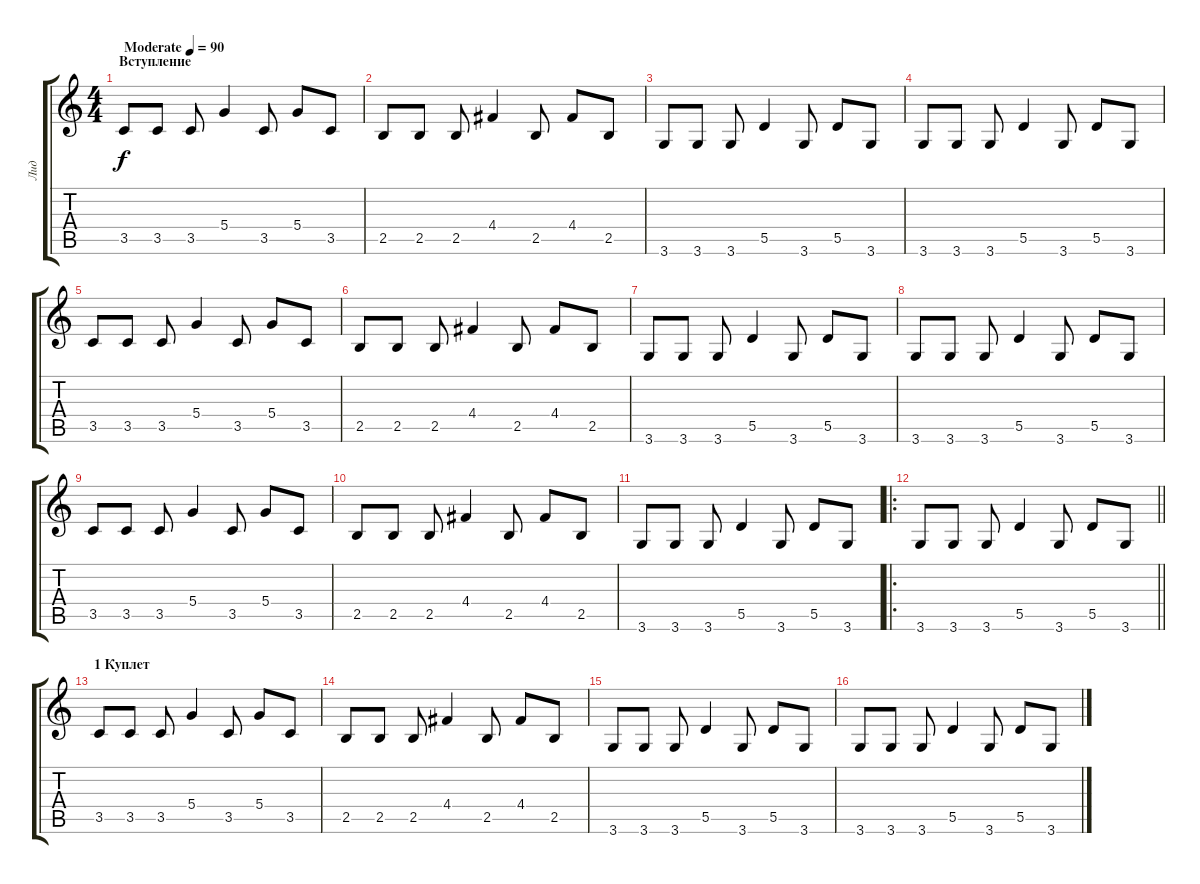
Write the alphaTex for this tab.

\track ("Лид" "Лид") {instrument acousticguitarsteel}
\staff {score tabs}
\tuning (E4 B3 G3 D3 A2 E2) {hide}
\ts (4 4)
\section ("" "Вступление")
\tempo (90 "Moderate")
\clef g2
\ks c
3.5.8{dy f instrument acousticguitarsteel} 3.5.8 3.5.8 5.4.4 3.5.8 5.4.8 3.5.8 |
2.5.8 2.5.8 2.5.8 4.4.4 2.5.8 4.4.8 2.5.8 |
3.6.8 3.6.8 3.6.8 5.5.4 3.6.8 5.5.8 3.6.8 |
3.6.8 3.6.8 3.6.8 5.5.4 3.6.8 5.5.8 3.6.8 |
3.5.8 3.5.8 3.5.8 5.4.4 3.5.8 5.4.8 3.5.8 |
2.5.8 2.5.8 2.5.8 4.4.4 2.5.8 4.4.8 2.5.8 |
3.6.8 3.6.8 3.6.8 5.5.4 3.6.8 5.5.8 3.6.8 |
3.6.8 3.6.8 3.6.8 5.5.4 3.6.8 5.5.8 3.6.8 |
3.5.8 3.5.8 3.5.8 5.4.4 3.5.8 5.4.8 3.5.8 |
2.5.8 2.5.8 2.5.8 4.4.4 2.5.8 4.4.8 2.5.8 |
3.6.8 3.6.8 3.6.8 5.5.4 3.6.8 5.5.8 3.6.8 |
\ro
\barLineRight lightlight
3.6.8 3.6.8 3.6.8 5.5.4 3.6.8 5.5.8 3.6.8 |
\section ("" "1 Куплет")
3.5.8 3.5.8 3.5.8 5.4.4 3.5.8 5.4.8 3.5.8 |
2.5.8 2.5.8 2.5.8 4.4.4 2.5.8 4.4.8 2.5.8 |
3.6.8 3.6.8 3.6.8 5.5.4 3.6.8 5.5.8 3.6.8 |
3.6.8 3.6.8 3.6.8 5.5.4 3.6.8 5.5.8 3.6.8
